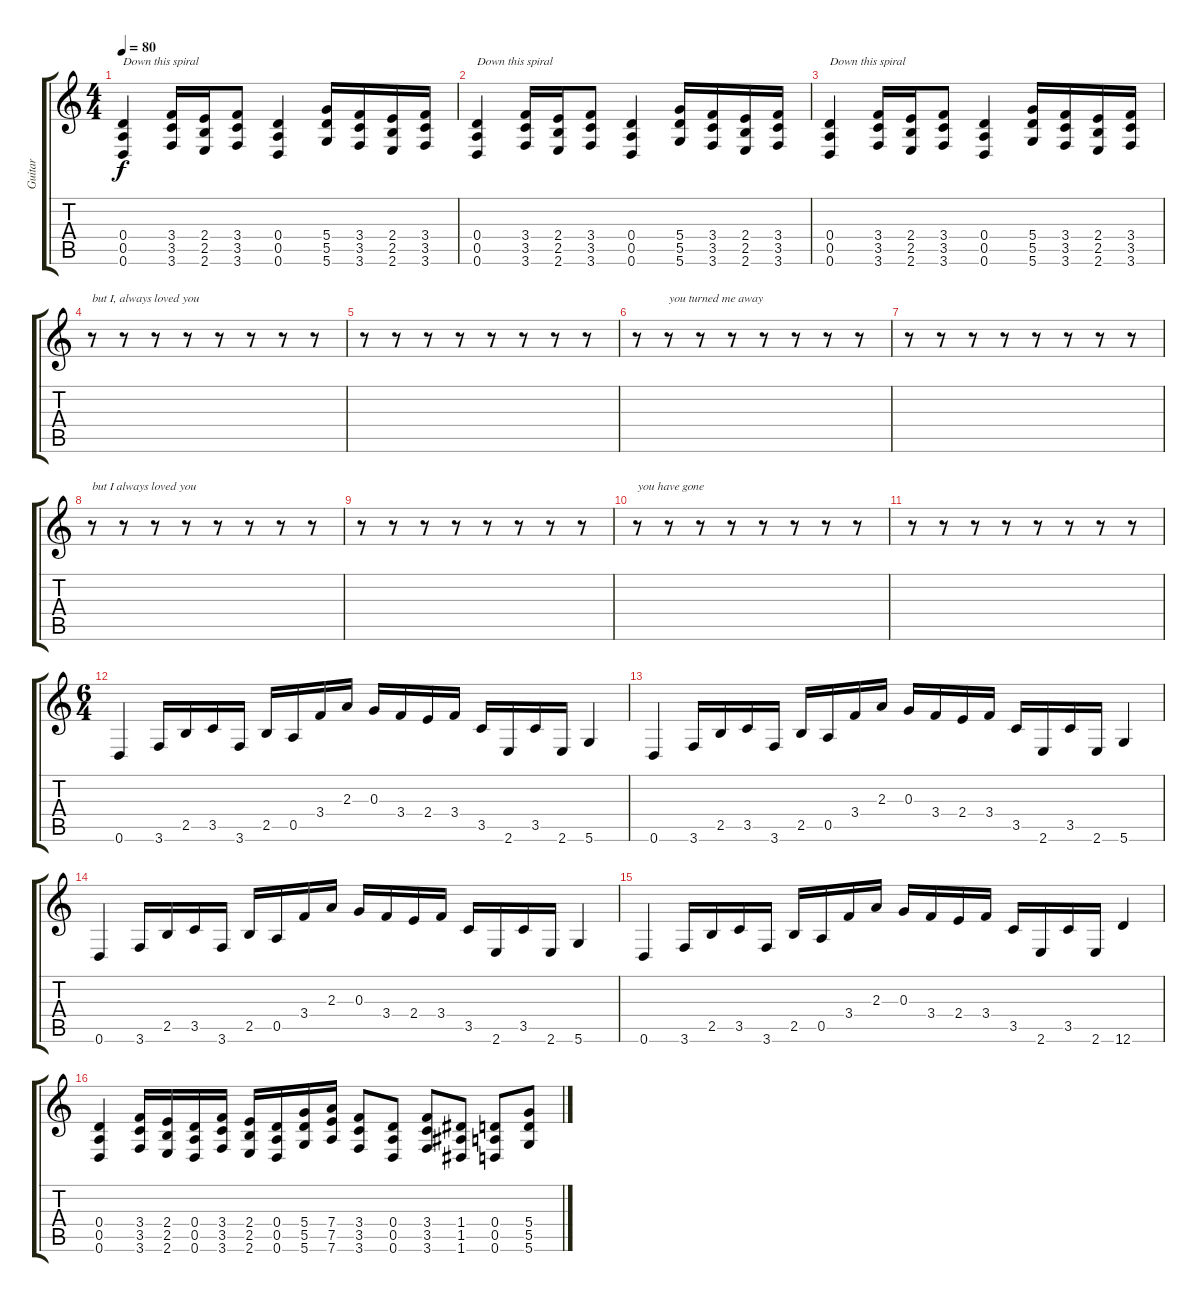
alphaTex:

\track ("Guitar" "Guitar") {instrument distortionguitar}
\staff {score tabs}
\tuning (E4 B3 G3 D3 A2 D2) {hide}
\ts (4 4)
\tempo 80
\clef g2
\ks c
(0.4 0.5 0.6).4{txt "Down this spiral" dy f} (3.4 3.5 3.6).16 (2.4 2.5 2.6).16 (3.4 3.5 3.6).8 (0.4 0.5 0.6).4 (5.4 5.5 5.6).16 (3.4 3.5 3.6).16 (2.4 2.5 2.6).16 (3.4 3.5 3.6).16 |
(0.4 0.5 0.6).4{txt "Down this spiral"} (3.4 3.5 3.6).16 (2.4 2.5 2.6).16 (3.4 3.5 3.6).8 (0.4 0.5 0.6).4 (5.4 5.5 5.6).16 (3.4 3.5 3.6).16 (2.4 2.5 2.6).16 (3.4 3.5 3.6).16 |
(0.4 0.5 0.6).4{txt "Down this spiral"} (3.4 3.5 3.6).16 (2.4 2.5 2.6).16 (3.4 3.5 3.6).8 (0.4 0.5 0.6).4 (5.4 5.5 5.6).16 (3.4 3.5 3.6).16 (2.4 2.5 2.6).16 (3.4 3.5 3.6).16 |
r.8{txt "but I, always loved you"} r.8 r.8 r.8 r.8 r.8 r.8 r.8 |
r.8 r.8 r.8 r.8 r.8 r.8 r.8 r.8 |
r.8 r.8{txt "you turned me away"} r.8 r.8 r.8 r.8 r.8 r.8 |
r.8 r.8 r.8 r.8 r.8 r.8 r.8 r.8 |
r.8{txt "but I always loved you"} r.8 r.8 r.8 r.8 r.8 r.8 r.8 |
r.8 r.8 r.8 r.8 r.8 r.8 r.8 r.8 |
r.8{txt "you have gone"} r.8 r.8 r.8 r.8 r.8 r.8 r.8 |
r.8 r.8 r.8 r.8 r.8 r.8 r.8 r.8 |
\ts (6 4)
0.6.4 3.6.16 2.5.16 3.5.16 3.6.16 2.5.16 0.5.16 3.4.16 2.3.16 0.3.16 3.4.16 2.4.16 3.4.16 3.5.16 2.6.16 3.5.16 2.6.16 5.6.4 |
0.6.4 3.6.16 2.5.16 3.5.16 3.6.16 2.5.16 0.5.16 3.4.16 2.3.16 0.3.16 3.4.16 2.4.16 3.4.16 3.5.16 2.6.16 3.5.16 2.6.16 5.6.4 |
0.6.4 3.6.16 2.5.16 3.5.16 3.6.16 2.5.16 0.5.16 3.4.16 2.3.16 0.3.16 3.4.16 2.4.16 3.4.16 3.5.16 2.6.16 3.5.16 2.6.16 5.6.4 |
0.6.4 3.6.16 2.5.16 3.5.16 3.6.16 2.5.16 0.5.16 3.4.16 2.3.16 0.3.16 3.4.16 2.4.16 3.4.16 3.5.16 2.6.16 3.5.16 2.6.16 12.6.4 |
(0.4 0.5 0.6).4 (3.4 3.5 3.6).16 (2.4 2.5 2.6).16 (0.4 0.5 0.6).16 (3.4 3.5 3.6).16 (2.4 2.5 2.6).16 (0.4 0.5 0.6).16 (5.4 5.5 5.6).16 (7.4 7.5 7.6).16 (3.4 3.5 3.6).8 (0.4 0.5 0.6).8 (3.4 3.5 3.6).8 (1.4 1.5 1.6).8 (0.4 0.5 0.6).8 (5.4 5.5 5.6).8
